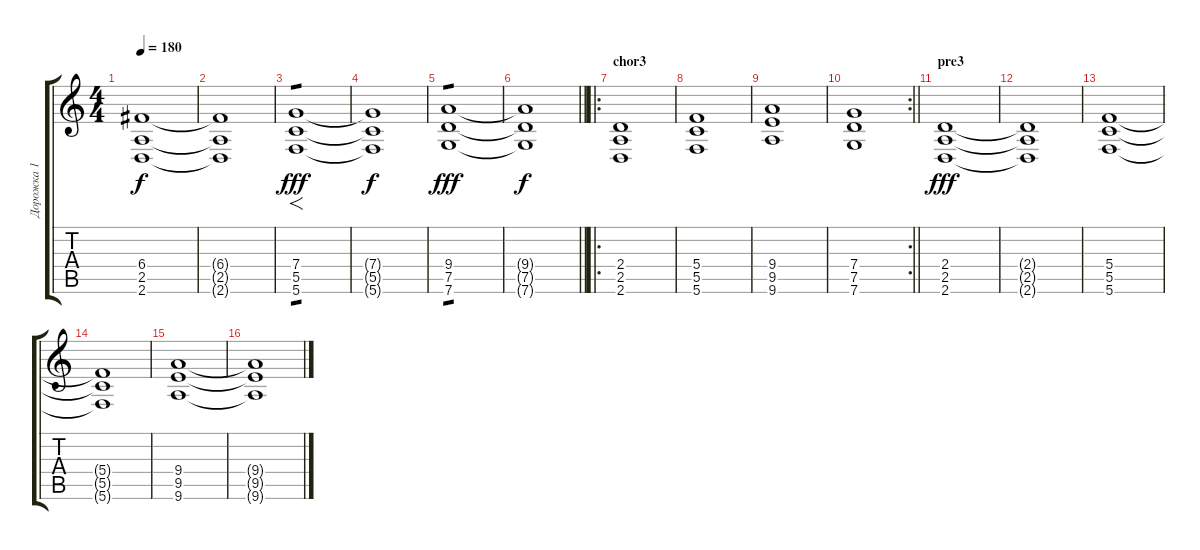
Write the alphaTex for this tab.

\track ("Дорожка 1" "Дорожка 1") {instrument distortionguitar}
\staff {score tabs}
\tuning (D4 A3 F3 C3 G2 C2) {hide}
\ts (4 4)
\tempo 180
\clef g2
\ks c
(6.4 2.5 2.6).1{dy f} |
(6.4{t} 2.5{t} 2.6{t}).1 |
(7.4 5.5 5.6).1{f tp 1 dy fff} |
(7.4{t} 5.5{t} 5.6{t}).1{dy f} |
(9.4 7.5 7.6).1{tp 1 dy fff} |
\barLineRight lightlight
(9.4{t} 7.5{t} 7.6{t}).1{dy f} |
\ro
\section ("" "chor3")
(2.4 2.5 2.6).1 |
(5.4 5.5 5.6).1 |
(9.4 9.5 9.6).1 |
\rc 2
\barLineRight lightlight
(7.4 7.5 7.6).1 |
\section ("" "pre3")
(2.4 2.5 2.6).1{dy fff} |
(2.4{t} 2.5{t} 2.6{t}).1 |
(5.4 5.5 5.6).1 |
(5.4{t} 5.5{t} 5.6{t}).1 |
(9.4 9.5 9.6).1 |
(9.4{t} 9.5{t} 9.6{t}).1
